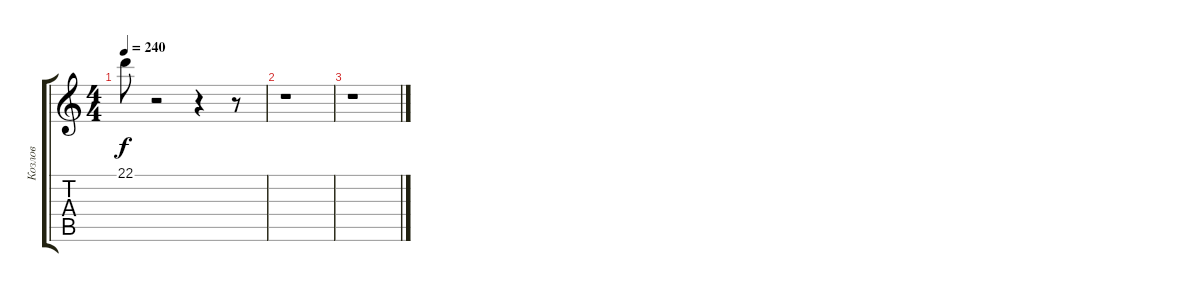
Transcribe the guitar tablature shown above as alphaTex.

\track ("Козлов" "Козлов") {instrument vibraphone}
\staff {score tabs}
\tuning (E4 B3 G3 D3 A2 E2) {hide}
\ts (4 4)
\tempo 240
\clef g2
\ks c
22.1.8{dy f} r.2 r.4 r.8 |
r.1 |
r.1
